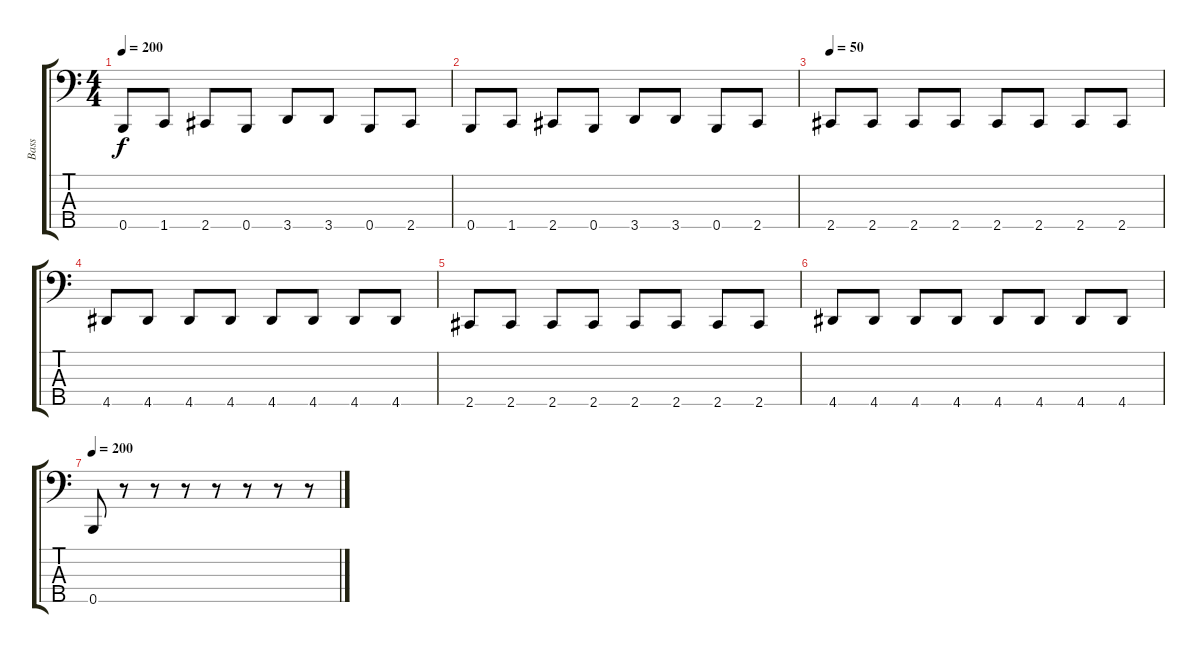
\track ("Bass" "Bass") {instrument electricbasspick}
\staff {score tabs}
\tuning (G2 D2 A1 E1 B0) {hide}
\ts (4 4)
\tempo 200
\clef f4
\ks c
0.5.8{dy f} 1.5.8 2.5.8 0.5.8 3.5.8 3.5.8 0.5.8 2.5.8 |
0.5.8 1.5.8 2.5.8 0.5.8 3.5.8 3.5.8 0.5.8 2.5.8 |
\tempo 50
2.5.8 2.5.8 2.5.8 2.5.8 2.5.8 2.5.8 2.5.8 2.5.8 |
4.5.8 4.5.8 4.5.8 4.5.8 4.5.8 4.5.8 4.5.8 4.5.8 |
2.5.8 2.5.8 2.5.8 2.5.8 2.5.8 2.5.8 2.5.8 2.5.8 |
4.5.8 4.5.8 4.5.8 4.5.8 4.5.8 4.5.8 4.5.8 4.5.8 |
\tempo 200
0.5.8 r.8 r.8 r.8 r.8 r.8 r.8 r.8
